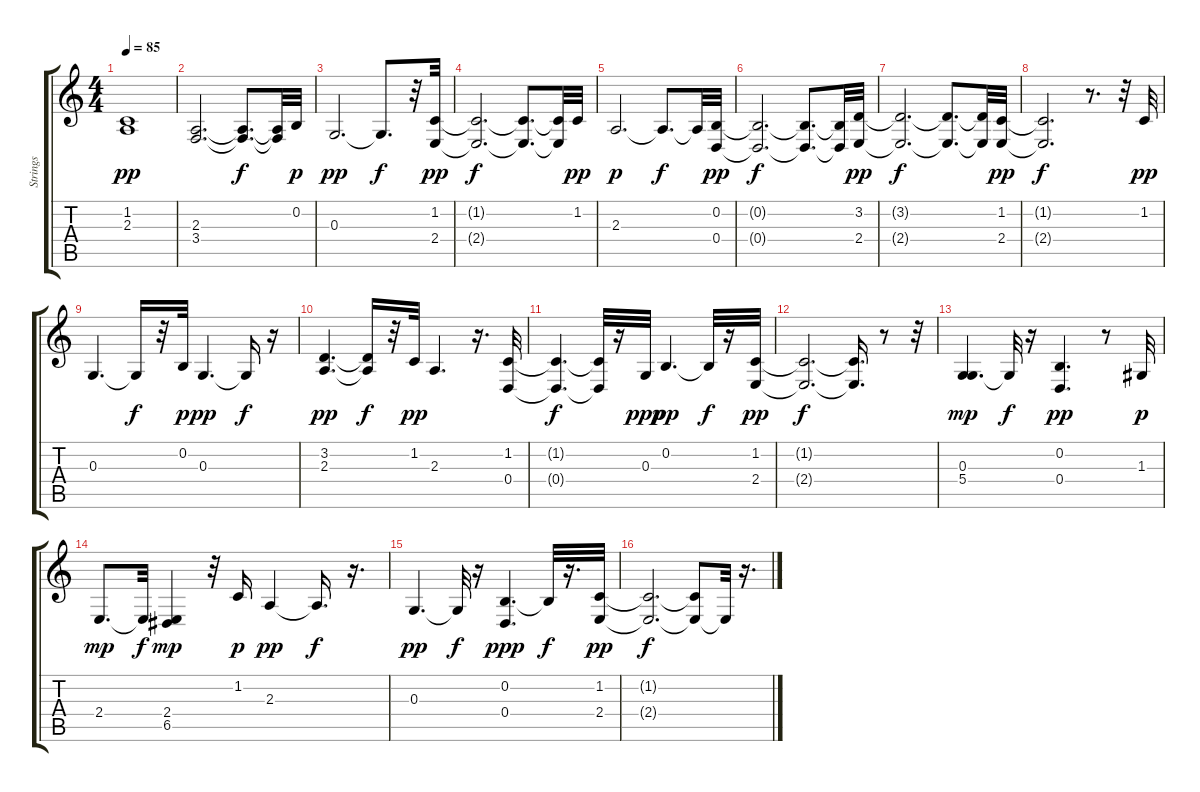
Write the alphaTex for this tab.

\track ("Strings             " "Strings   ") {instrument stringensemble1}
\staff {score tabs}
\tuning (E4 B3 G3 D3 A2 E2) {hide}
\ts (4 4)
\tempo 85
\clef g2
\ks c
(1.2 2.3).1{dy pp instrument stringensemble1} |
(2.3 3.4).2{d} (2.3{t} 3.4{t}).8{d dy f} (2.3{t} 3.4{t}).32 0.2.32{dy p} |
0.3.2{d dy pp} 0.3{t}.8{d dy f} r.32 (1.2 2.4).32{dy pp} |
(1.2{t} 2.4{t}).2{d dy f} (1.2{t} 2.4{t}).8{d} (1.2{t} 2.4{t}).32 1.2.32{dy pp} |
2.3.2{d dy p} 2.3{t}.8{d dy f} 2.3{t}.32 (0.2 0.4).32{dy pp} |
(0.2{t} 0.4{t}).2{d dy f} (0.2{t} 0.4{t}).8{d} (0.2{t} 0.4{t}).32 (3.2 2.4).32{dy pp} |
(3.2{t} 2.4{t}).2{d dy f} (3.2{t} 2.4{t}).8{d} (3.2{t} 2.4{t}).32 (1.2 2.4).32{dy pp} |
(1.2{t} 2.4{t}).2{d dy f} r.8{d} r.32 1.2.32{dy pp} |
0.3.4{d} 0.3{t}.16{dy f} r.32 0.2.32{dy p} 0.3.4{d dy pp} 0.3{t}.16{dy f} r.16 |
(3.2 2.3).4{d dy pp} (3.2{t} 2.3{t}).16{dy f} r.32 1.2.32{dy pp} 2.3.4{d} r.16{d} (1.2 0.4).32 |
(1.2{t} 0.4{t}).4{d dy f} (1.2{t} 0.4{t}).32 r.16 0.3.32{dy ppp} 0.2.4{d dy pp} 0.2{t}.32{dy f} r.16 (1.2 2.4).32{dy pp} |
(1.2{t} 2.4{t}).2{d dy f} (1.2{t} 2.4{t}).16{d} r.8 r.32 |
(0.3 5.4).4{d dy mp} 0.3{t}.32{dy f} r.16 (0.2 0.4).4{d dy pp} r.8 1.3.32{dy p} |
2.4.8{d dy mp} 2.4{t}.32{dy f} (2.4 6.5).4{dy mp} r.32 1.2.16{dy p} 2.3.4{dy pp} 2.3{t}.16{d dy f} r.16{d} |
0.3.4{d dy pp} 0.3{t}.32{dy f} r.16 (0.2 0.4).4{d dy ppp} 0.2{t}.32{dy f} r.16{d} (1.2 2.4).32{dy pp} |
(1.2{t} 2.4{t}).2{d dy f} (1.2{t} 2.4{t}).8 2.4{t}.32 r.16{d}
